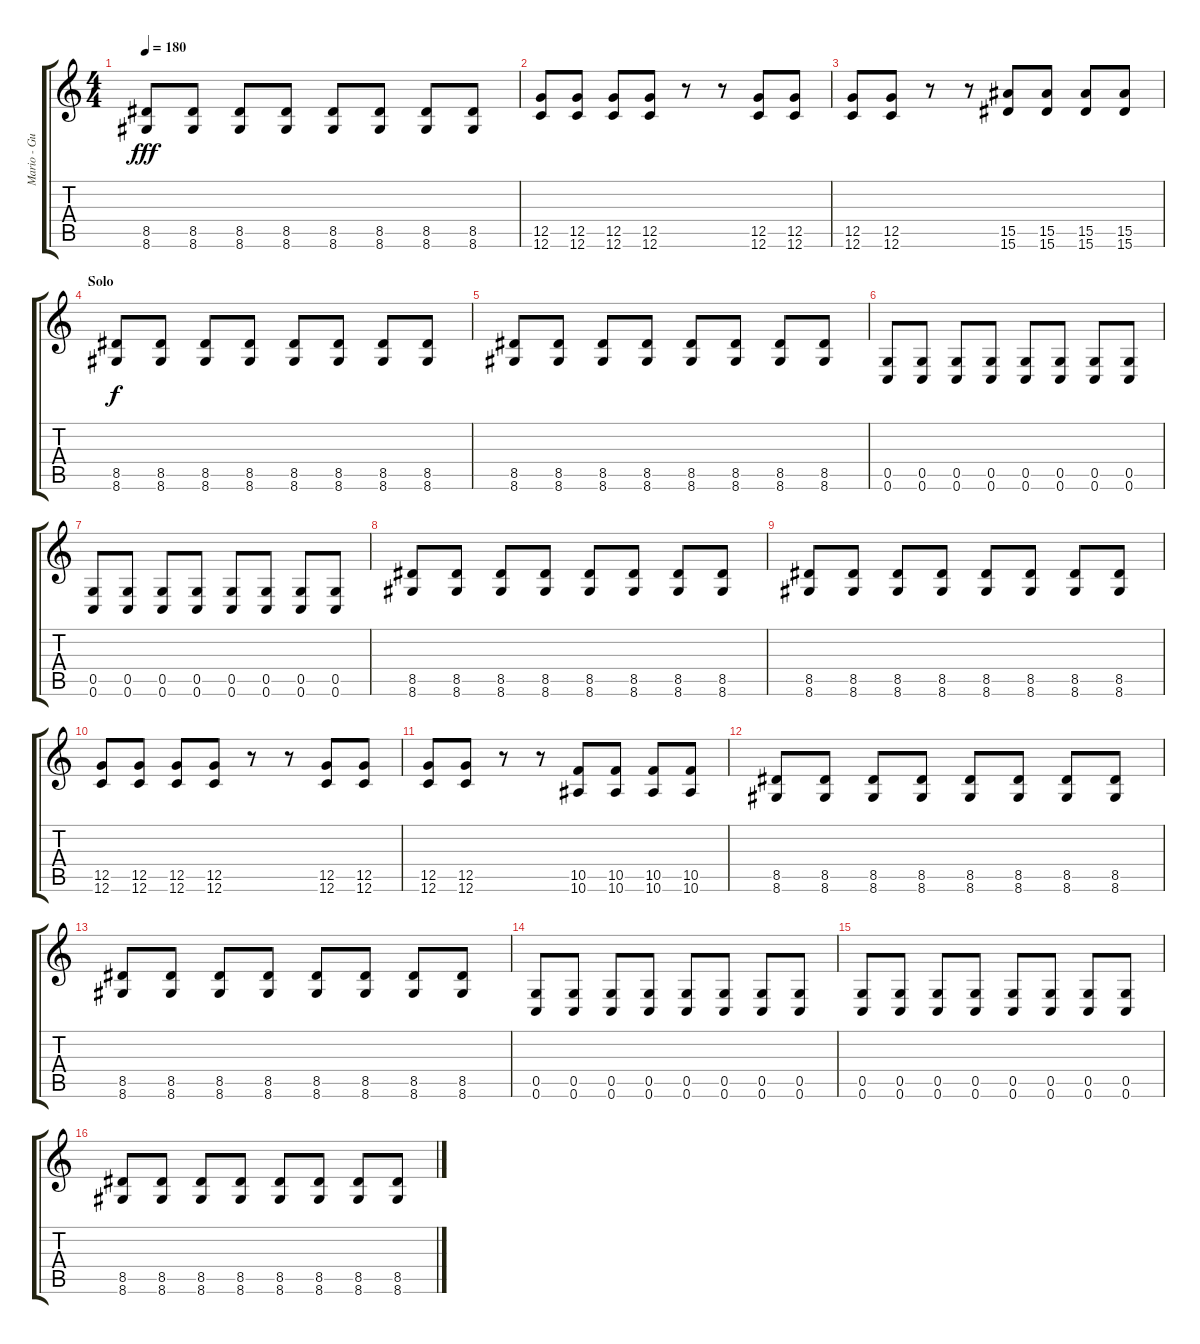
\track ("Mario - Guitar 1 " "Mario - Gu") {instrument distortionguitar}
\staff {score tabs}
\tuning (D4 A3 F3 C3 G2 C2) {hide}
\ts (4 4)
\tempo 180
\clef g2
\ks c
(8.5 8.6).8{dy fff} (8.5 8.6).8 (8.5 8.6).8 (8.5 8.6).8 (8.5 8.6).8 (8.5 8.6).8 (8.5 8.6).8 (8.5 8.6).8 |
(12.5 12.6).8 (12.5 12.6).8 (12.5 12.6).8 (12.5 12.6).8 r.8 r.8 (12.5 12.6).8 (12.5 12.6).8 |
(12.5 12.6).8 (12.5 12.6).8 r.8 r.8 (15.5 15.6).8 (15.5 15.6).8 (15.5 15.6).8 (15.5 15.6).8 |
\section ("" "Solo")
(8.5 8.6).8{dy f volume 11} (8.5 8.6).8 (8.5 8.6).8 (8.5 8.6).8 (8.5 8.6).8 (8.5 8.6).8 (8.5 8.6).8 (8.5 8.6).8 |
(8.5 8.6).8 (8.5 8.6).8 (8.5 8.6).8 (8.5 8.6).8 (8.5 8.6).8 (8.5 8.6).8 (8.5 8.6).8 (8.5 8.6).8 |
(0.5 0.6).8 (0.5 0.6).8 (0.5 0.6).8 (0.5 0.6).8 (0.5 0.6).8 (0.5 0.6).8 (0.5 0.6).8 (0.5 0.6).8 |
(0.5 0.6).8 (0.5 0.6).8 (0.5 0.6).8 (0.5 0.6).8 (0.5 0.6).8 (0.5 0.6).8 (0.5 0.6).8 (0.5 0.6).8 |
(8.5 8.6).8 (8.5 8.6).8 (8.5 8.6).8 (8.5 8.6).8 (8.5 8.6).8 (8.5 8.6).8 (8.5 8.6).8 (8.5 8.6).8 |
(8.5 8.6).8 (8.5 8.6).8 (8.5 8.6).8 (8.5 8.6).8 (8.5 8.6).8 (8.5 8.6).8 (8.5 8.6).8 (8.5 8.6).8 |
(12.5 12.6).8 (12.5 12.6).8 (12.5 12.6).8 (12.5 12.6).8 r.8 r.8 (12.5 12.6).8 (12.5 12.6).8 |
(12.5 12.6).8 (12.5 12.6).8 r.8 r.8 (10.5 10.6).8 (10.5 10.6).8 (10.5 10.6).8 (10.5 10.6).8 |
(8.5 8.6).8 (8.5 8.6).8 (8.5 8.6).8 (8.5 8.6).8 (8.5 8.6).8 (8.5 8.6).8 (8.5 8.6).8 (8.5 8.6).8 |
(8.5 8.6).8 (8.5 8.6).8 (8.5 8.6).8 (8.5 8.6).8 (8.5 8.6).8 (8.5 8.6).8 (8.5 8.6).8 (8.5 8.6).8 |
(0.5 0.6).8 (0.5 0.6).8 (0.5 0.6).8 (0.5 0.6).8 (0.5 0.6).8 (0.5 0.6).8 (0.5 0.6).8 (0.5 0.6).8 |
(0.5 0.6).8 (0.5 0.6).8 (0.5 0.6).8 (0.5 0.6).8 (0.5 0.6).8 (0.5 0.6).8 (0.5 0.6).8 (0.5 0.6).8 |
(8.5 8.6).8 (8.5 8.6).8 (8.5 8.6).8 (8.5 8.6).8 (8.5 8.6).8 (8.5 8.6).8 (8.5 8.6).8 (8.5 8.6).8
